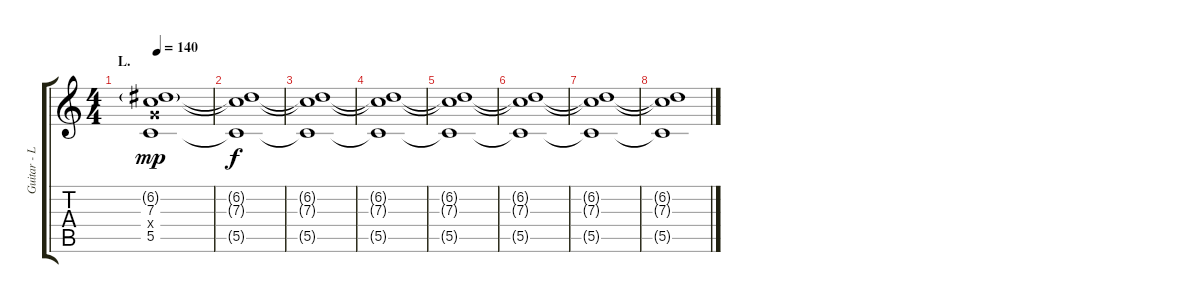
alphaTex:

\track ("Guitar - Left" "Guitar - L") {instrument distortionguitar}
\staff {score tabs}
\tuning (D4 A3 F3 C3 G2 C2) {hide}
\ts (4 4)
\section ("" "L.")
\tempo 140
\clef g2
\ks c
(6.2{g} 7.3 7.4{x} 5.5).1{dy mp} |
(6.2{t} 7.3{t} 5.5{t}).1{dy f} |
(6.2{t} 7.3{t} 5.5{t}).1 |
(6.2{t} 7.3{t} 5.5{t}).1 |
(6.2{t} 7.3{t} 5.5{t}).1 |
(6.2{t} 7.3{t} 5.5{t}).1 |
(6.2{t} 7.3{t} 5.5{t}).1 |
(6.2{t} 7.3{t} 5.5{t}).1
